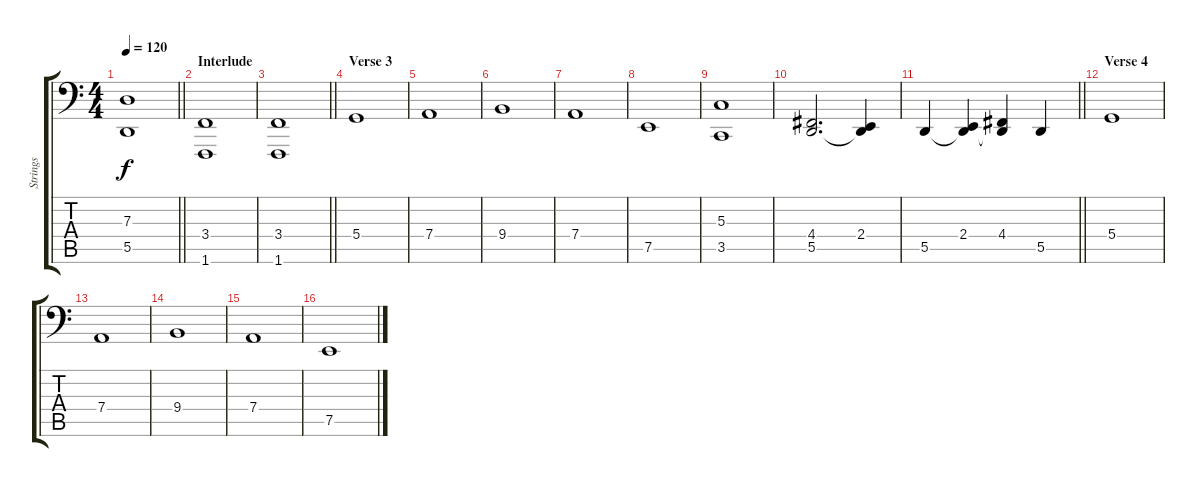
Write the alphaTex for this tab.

\track ("Strings" "Strings") {instrument stringensemble1}
\staff {score tabs}
\tuning (E3 B2 G2 D2 A1 E1) {hide}
\ts (4 4)
\tempo 120
\clef f4
\barLineRight lightlight
\ks c
(7.3 5.5).1{dy f} |
\section ("" "Interlude")
(3.4 1.6).1 |
\barLineRight lightlight
(3.4 1.6).1 |
\section ("" "Verse 3")
5.4.1 |
7.4.1 |
9.4.1 |
7.4.1 |
7.5.1 |
(5.3 3.5).1 |
(4.4 5.5).2{d} (2.4 5.5{t}).4 |
\barLineRight lightlight
5.5.4 (2.4 5.5{t}).4 (4.4 5.5{t}).4 5.5.4 |
\section ("" "Verse 4")
5.4.1 |
7.4.1 |
9.4.1 |
7.4.1 |
7.5.1
